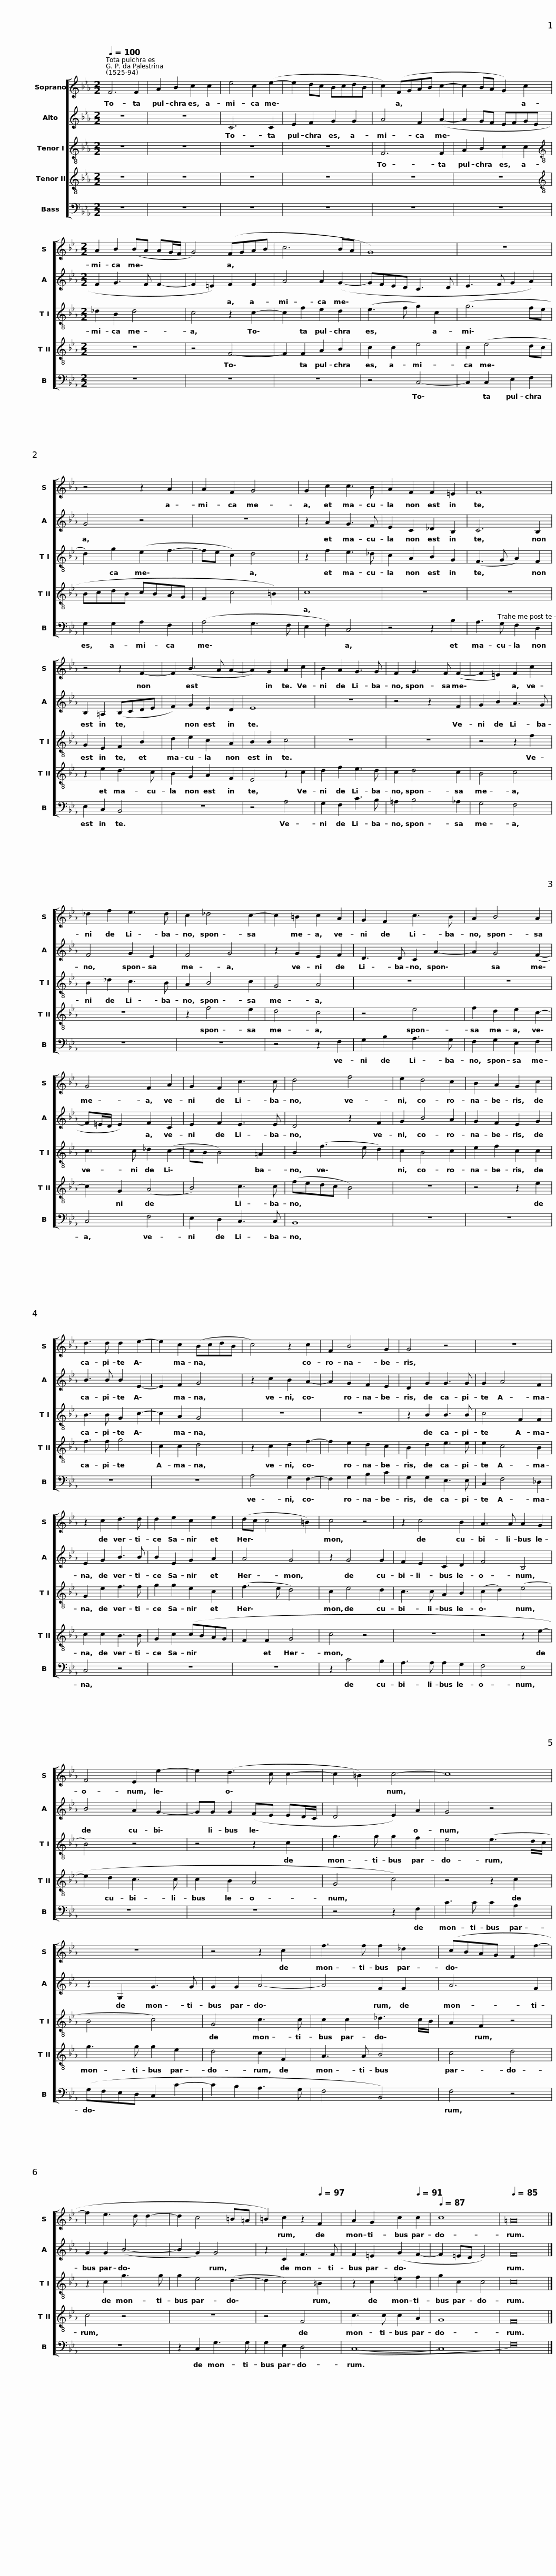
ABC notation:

X:1
%%score [ 1 2 3 4 5 ]
L:1/8
Q:1/4=100
M:2/2
I:linebreak $
K:Eb
V:1 treble
V:2 treble
V:3 treble-8
V:4 treble-8
V:5 bass
V:1
 F6 F2 | A2 B2 c2 c2 | e4 c2 (e2- | e2 dc BcdB | c2) (FGAB c2- | %5
 c2 BA G2) c2 |$[M:2/2] A2 B2 (BA AG/F/ | G4) (FGAB | c6 BA | G8) | %10
 z8 | z4 z2 A2 |$ A2 F2 G4 | G2 c2 c3 B | A2 F2 F2 =E2 | %15
 F8 | z4 z2 F2- | F2 (B3 A A2- | A2) G2 A2 c2 |$ B2 A2 G3 G | %20
 F2 G3 F (F2- | F2 =E2) F2 c2 | _d2 f2 e3 d | c2 _d4 c2- | c2 =B2 c2 A2 |$ %25
 G2 F2 c3 B |$ A2 B4 A2 | G4 F2 A2 | G2 F2 c3 c | d4 f4 | %30
 e2 d4 c2 | B2 A2 G2 c2 | d3 d d2 e2- |$ e2 c2 (BcdB | c4) z2 c2 | %35
 F2 B4 G2 | G4 z4 | z8 | z2 c2 d3 d | d2 e2 c2 e2 |$ %40
 (dc c4 =B2) | c4 z4 | z2 c4 B2 | A3 A A2 G2 | F4 E2 e2- | %45
 e2 (d3 c c2- |$ c2 =B2) c4- | c8 | z8 | z4 z2 c2 | %50
 f3 f f2 _d2 |$ (cBAG F2 f2- | f2 e3 d d2- | d2 c4 =B=A | =B2) c2[Q:1/4=99] z2[Q:1/4=97] F2 | %55
[Q:1/4=96] A2[Q:1/4=94] G2[Q:1/4=92] c2[Q:1/4=91] c2 |[Q:1/4=87] c8 |[Q:1/4=85] =A16 |] %58
V:2
 z8 | z8 | C6 C2 | E2 F2 G2 G2 | A4 F2 (A2- | %5
 A2 GF EFGE |$[M:2/2] F2 G3 F F2- | F2 =E2) F2 F2 | A4 A2 (G2- | GFED C3 D | %10
 E3 F G2 A2) | G4 z4 |$ z8 | z2 A2 G3 F | E2 C2 _D2 B,2 | %15
 C6 B,2 | B,2 =A,2 (B,CDE | F2) G2 E2 D2 | E8 |$ z8 | %20
 z4 z2 F2 | G2 B2 A3 G | F4 G2 E2 | F4 G4 | z2 G2 E2 F2 |$ %25
 D3 D C2 A2- |$ A2 G4 (F2- | F=E/D/ E2) F2 C2 | E2 F2 E3 E | D4 z2 F2 | %30
 G2 B4 A2 | G2 F2 E2 G2 | B3 B B2 E2- |$ E2 F2 G4 | z2 c2 B2 A2- | %35
 A2 G2 F2 E2 | D2 G2 G3 G | G2 A4 F2 | E2 G2 B3 B | B2 E2 G2 A2 |$ %40
 A4 G4 | z2 G4 G2 | F2 E2 C2 D2 | F4 B,4 | B4 A2 G2- | %45
 GG G2 (FE ED/C/ |$ D4 E2) A2 | G4 z4 | z2 G,2 G3 G | G2 G2 A4- | %50
 A4 F2 F2 |$ A6 F2 | G2 G2 (B4- | B2 G2) G4 | z2 C2 F3 F | %55
 F2 =E2 (G2 F2- | F2 =ED E4) | F16 |] %58
V:3
 z8 | z8 | z8 | z8 | F6 F2 | %5
 A2 B2 c2 c2 |$[M:2/2][K:treble-8] _d2 B2 d4 | c4 z2 c2- | c2 f2 e2 d2 | (e3 f g2) c2 | %10
 (g6 fe | d2) g2 (e2 f2- |$ fe c2) d4 | z2 f2 e3 _d | c2 A2 B2 G2 | %15
 (F3 G A2) F2 | G2 E2 F2 B2 | d2 e2 c2 A2 | B2 B2 c4 |$ z8 | %20
 z8 | z4 z2 f2 | B2 _d2 c3 B | A2 B4 c2 | G4 A4 |$ %25
 z8 |$ z8 | c3 c _d2 (c2- | cB B4) =A2 | B2 (f3 e d2) | %30
 c2 B4 c2 | e2 f2 c2 c2 | B3 B G2 c2- |$ c2 A2 G4 | z8 | %35
 z8 | z2 B2 B3 B | c4 F2 F2 | G2 e2 f3 f | g2 g2 e2 c2 |$ %40
 (f3 e d4) | c2 e4 d2 | c3 c A2 B2 | (c2 d2) (e4 | B4) z4 | %45
 z4 z2 c2 |$ g3 g g2 f2 | e4 (e3 d/c/ | B4 c4) | G4 c3 c | %50
 c2 c2 _d3 c/B/ |$ A2 F2 z4 | z2 c2 g3 g | g2 e4 (d2- | d2 c4) =B2 | %55
 z2 c2 =e2 f2 | g2 c2 c4 | c16 |] %58
V:4
 z8 | z8 | z8 | z8 | z8 | %5
 z8 |$[M:2/2][K:treble-8] z8 | z4 F4- | F2 F2 A2 B2 | c2 c2 e4 | %10
 c2 (e4 dc | BcdB cBAG |$ F2 c4 =B2) | c8 | z8 | %15
 z8 | z2 e2 d3 c | B2 G2 A2 F2 | E4 z2 c2 |$ d2 f2 e3 d | %20
 c2 d4 c2 | B4 c4 | z8 | z2 f4 e2 | d4 c4 |$ %25
 z4 e4 |$ f2 d2 e2 c2- | c2 G2 (A4 | B4) c3 c | (fedc B4) | %30
 z8 | z4 z2 e2 | f3 f g4 |$ c2 c2 d4 | z2 c2 d2 f2- | %35
 f2 e2 d2 c2 | B2 d2 e3 e | e2 c4 B2 | c2 c2 B3 B | G2 c2 (cBAG |$ %40
 F2 F2 G4 | c4 z4 | z8 | z4 z2 e2- | e2 d2 c3 c | %45
 c2 B2 A4 |$ G4 c4) | z4 z2 c2 | g3 g g2 e2 | d4 c2 F2 | %50
 A3 A B4 |$ c4 d4 | c4 z4 | z8 | z4 F4 | %55
 c3 c c2 A2 | G8 | F16 |] %58
V:5
 z8 | z8 | z8 | z8 | z8 | %5
 z8 |$[M:2/2] z8 | z8 | z8 | z4 C,4- | %10
 C,2 C,2 E,2 F,2 | G,2 G,2 A,2 F,2 |$ (A,4 G,3 F, | E,2 F,2) C,4 | z4 z2 B,2 | %15
 A,3 G, F,2 D,2 | E,2 C,2 B,,4 | z8 | z4 A,4 |$ G,2 F,2 C3 B, | %20
 =A,2 B,4 _A,2 | G,4 F,4 | z8 | z8 | z4 z2 F,2 |$ %25
 G,2 B,2 A,3 G, |$ F,2 G,2 E,2 F,2 | C,4 F,4 | E,2 D,2 C,3 C, | B,,8 | %30
 z8 | z8 | z8 |$ z8 | A,4 G,2 F,2- | %35
 F,2 G,2 B,2 C2 | G,2 G,2 E,3 E, | C,2 F,4 _D,2 | C,4 z4 | z8 |$ %40
 z8 | z2 C4 B,2 | A,3 A, A,2 G,2 | F,4 E,4 | z8 | %45
 z8 |$ z4 z2 F,2 | C3 C C2 A,2 | (G,F,E,D, C,2 C2- | C2 B,2 A,3 G, | %50
 F,4 B,,4) |$ F,4 z4 | z8 | z2 C,2 G,3 G, | G,2 E,2 D,4 | %55
 (C,8- | C,8 | F,16) |] %58
